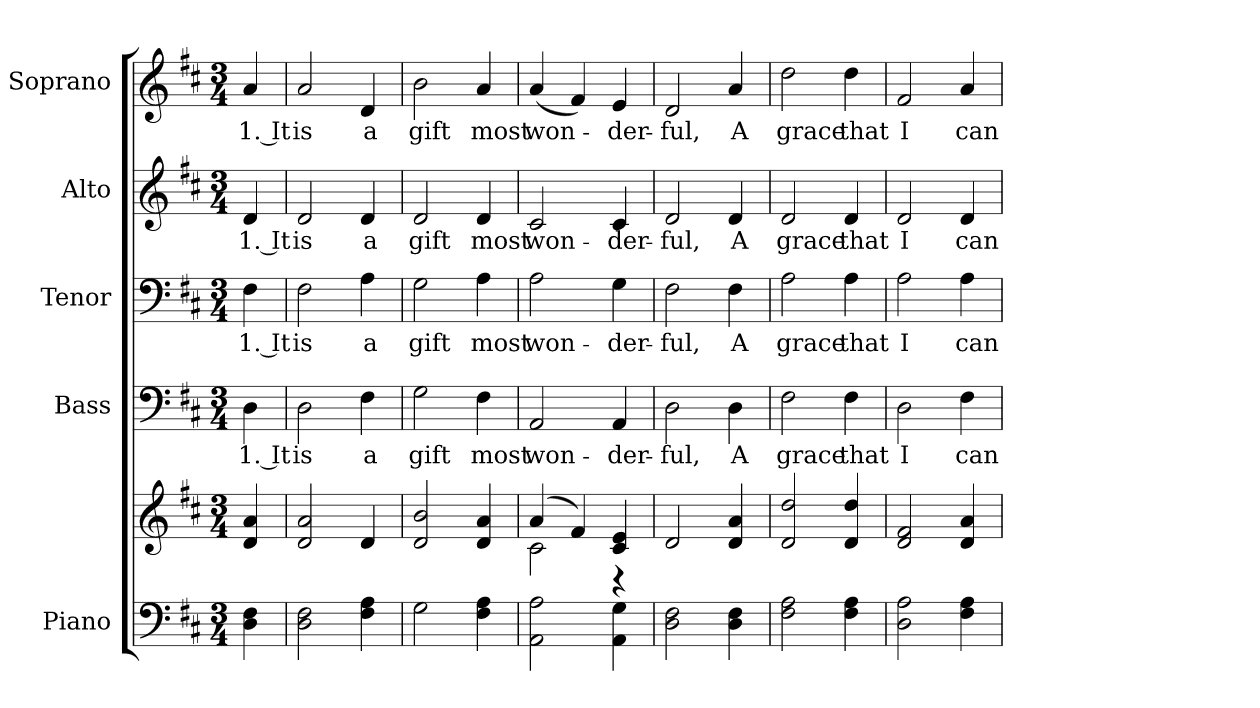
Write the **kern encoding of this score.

**kern	**kern	**kern	**text	**kern	**text	**kern	**text	**kern	**text
*part5	*part5	*part4	*part4	*part3	*part3	*part2	*part2	*part1	*part1
*staff6	*staff5	*staff4	*staff4	*staff3	*staff3	*staff2	*staff2	*staff1	*staff1
*I"Piano	*	*I"Bass	*	*I"Tenor	*	*I"Alto	*	*I"Soprano	*
*I'Pno.	*	*I'B.	*	*I'T.	*	*I'A.	*	*I'S.	*
!!LO:PB:g=z
*clefF4	*clefG2	*clefF4	*	*clefF4	*	*clefG2	*	*clefG2	*
*k[f#c#]	*k[f#c#]	*k[f#c#]	*	*k[f#c#]	*	*k[f#c#]	*	*k[f#c#]	*
*D:	*D:	*D:	*	*D:	*	*D:	*	*D:	*
*M3/4	*M3/4	*M3/4	*	*M3/4	*	*M3/4	*	*M3/4	*
*MM160	*MM160	*MM160	*	*MM160	*	*MM160	*	*MM160	*
=1	=1	=1	=1	=1	=1	=1	=1	=1	=1
!	!	!	!LO:LY:b:color=#000000	!	!	!	!	!	!
!	!	!	!	!	!LO:LY:b:color=#000000	!	!	!	!
!	!	!	!	!	!	!	!LO:LY:b:color=#000000	!	!
!	!	!	!	!	!	!	!	!	!LO:LY:b:color=#000000
4Di\ 4F#i	4di/ 4ai	4Di\	1. It	4F#i\	1. It	4di/	1. It	4ai/	1. It
=2	=2	=2	=2	=2	=2	=2	=2	=2	=2
!	!	!	!LO:LY:b:color=#000000	!	!	!	!	!	!
!	!	!	!	!	!LO:LY:b:color=#000000	!	!	!	!
!	!	!	!	!	!	!	!LO:LY:b:color=#000000	!	!
!	!	!	!	!	!	!	!	!	!LO:LY:b:color=#000000
2Di\ 2F#i	2di/ 2ai	2Di\	is	2F#i\	is	2di/	is	2ai/	is
!	!	!	!LO:LY:b:color=#000000	!	!	!	!	!	!
!	!	!	!	!	!LO:LY:b:color=#000000	!	!	!	!
!	!	!	!	!	!	!	!LO:LY:b:color=#000000	!	!
!	!	!	!	!	!	!	!	!	!LO:LY:b:color=#000000
4F#i\ 4Ai	4di/	4F#i\	a	4Ai\	a	4di/	a	4di/	a
=3	=3	=3	=3	=3	=3	=3	=3	=3	=3
!	!	!	!LO:LY:b:color=#000000	!	!	!	!	!	!
!	!	!	!	!	!LO:LY:b:color=#000000	!	!	!	!
!	!	!	!	!	!	!	!LO:LY:b:color=#000000	!	!
!	!	!	!	!	!	!	!	!	!LO:LY:b:color=#000000
2Gi\	2di/ 2bi	2Gi\	gift	2Gi\	gift	2di/	gift	2bi\	gift
!	!	!	!LO:LY:b:color=#000000	!	!	!	!	!	!
!	!	!	!	!	!LO:LY:b:color=#000000	!	!	!	!
!	!	!	!	!	!	!	!LO:LY:b:color=#000000	!	!
!	!	!	!	!	!	!	!	!	!LO:LY:b:color=#000000
4F#i\ 4Ai	4di/ 4ai	4F#i\	most	4Ai\	most	4di/	most	4ai/	most
!!LO:PB:g=z
=4	=4	=4	=4	=4	=4	=4	=4	=4	=4
*	*^	*	*	*	*	*	*	*	*
!	!	!	!	!LO:LY:b:color=#000000	!	!	!	!	!	!
!	!	!	!	!	!	!LO:LY:b:color=#000000	!	!	!	!
!	!	!	!	!	!	!	!	!LO:LY:b:color=#000000	!	!
!	!	!	!	!	!	!	!	!	!	!LO:LY:b:color=#000000
2AAi\ 2Ai	(4ai/	2c#i\	2AAi/	won-	2Ai\	won-	2c#i/	won-	(4ai/	won-
.	4f#i/)	.	.	.	.	.	.	.	4f#i/)	.
!	!	!	!	!LO:LY:b:color=#000000	!	!	!	!	!	!
!	!	!	!	!	!	!LO:LY:b:color=#000000	!	!	!	!
!	!	!	!	!	!	!	!	!LO:LY:b:color=#000000	!	!
!	!	!	!	!	!	!	!	!	!	!LO:LY:b:color=#000000
4AAi\ 4Gi	4c#i/ 4ei	4r	4AAi/	-der-	4Gi\	-der-	4c#i/	-der-	4ei/	-der-
*	*v	*v	*	*	*	*	*	*	*	*
=5	=5	=5	=5	=5	=5	=5	=5	=5	=5
*	*^	*	*	*	*	*	*	*	*
!	!	!	!	!LO:LY:b:color=#000000	!	!	!	!	!	!
*	*v	*v	*	*	*	*	*	*	*	*
*	*^	*	*	*	*	*	*	*	*
!	!	!	!	!	!	!LO:LY:b:color=#000000	!	!	!	!
*	*v	*v	*	*	*	*	*	*	*	*
*	*^	*	*	*	*	*	*	*	*
!	!	!	!	!	!	!	!	!LO:LY:b:color=#000000	!	!
*	*v	*v	*	*	*	*	*	*	*	*
*	*^	*	*	*	*	*	*	*	*
!	!	!	!	!	!	!	!	!	!	!LO:LY:b:color=#000000
*	*v	*v	*	*	*	*	*	*	*	*
2Di\ 2F#i	2di/	2Di\	-ful,	2F#i\	-ful,	2di/	-ful,	2di/	-ful,
!	!	!	!LO:LY:b:color=#000000	!	!	!	!	!	!
!	!	!	!	!	!LO:LY:b:color=#000000	!	!	!	!
!	!	!	!	!	!	!	!LO:LY:b:color=#000000	!	!
!	!	!	!	!	!	!	!	!	!LO:LY:b:color=#000000
4Di\ 4F#i	4di/ 4ai	4Di\	A	4F#i\	A	4di/	A	4ai/	A
!!LO:PB:g=z
=6	=6	=6	=6	=6	=6	=6	=6	=6	=6
!	!	!	!LO:LY:b:color=#000000	!	!	!	!	!	!
!	!	!	!	!	!LO:LY:b:color=#000000	!	!	!	!
!	!	!	!	!	!	!	!LO:LY:b:color=#000000	!	!
!	!	!	!	!	!	!	!	!	!LO:LY:b:color=#000000
2F#i\ 2Ai	2di/ 2ddi	2F#i\	grace	2Ai\	grace	2di/	grace	2ddi\	grace
!	!	!	!LO:LY:b:color=#000000	!	!	!	!	!	!
!	!	!	!	!	!LO:LY:b:color=#000000	!	!	!	!
!	!	!	!	!	!	!	!LO:LY:b:color=#000000	!	!
!	!	!	!	!	!	!	!	!	!LO:LY:b:color=#000000
4F#i\ 4Ai	4di/ 4ddi	4F#i\	that	4Ai\	that	4di/	that	4ddi\	that
=7	=7	=7	=7	=7	=7	=7	=7	=7	=7
!	!	!	!LO:LY:b:color=#000000	!	!	!	!	!	!
!	!	!	!	!	!LO:LY:b:color=#000000	!	!	!	!
!	!	!	!	!	!	!	!LO:LY:b:color=#000000	!	!
!	!	!	!	!	!	!	!	!	!LO:LY:b:color=#000000
2Di\ 2Ai	2di/ 2f#i	2Di\	I	2Ai\	I	2di/	I	2f#i/	I
!	!	!	!LO:LY:b:color=#000000	!	!	!	!	!	!
!	!	!	!	!	!LO:LY:b:color=#000000	!	!	!	!
!	!	!	!	!	!	!	!LO:LY:b:color=#000000	!	!
!	!	!	!	!	!	!	!	!	!LO:LY:b:color=#000000
4F#i\ 4Ai	4di/ 4ai	4F#i\	can	4Ai\	can	4di/	can	4ai/	can
=	=	=	=	=	=	=	=	=	=
*-	*-	*-	*-	*-	*-	*-	*-	*-	*-
